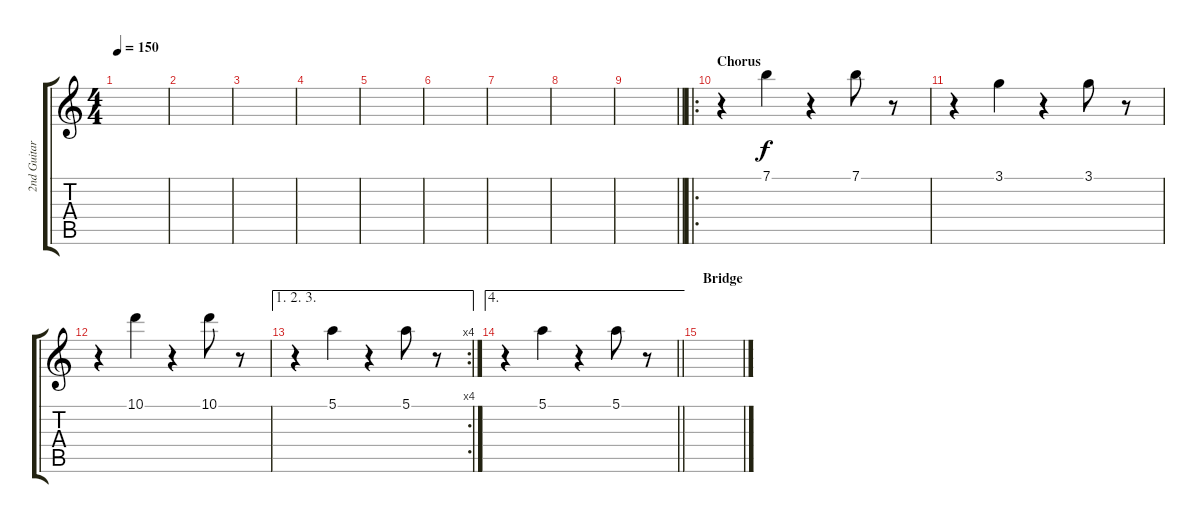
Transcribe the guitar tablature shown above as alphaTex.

\track ("2nd Guitar" "2nd Guitar") {instrument electricguitarclean}
\staff {score tabs}
\tuning (E4 B3 G3 D3 A2 E2) {hide}
\ts (4 4)
\tempo 150
\clef g2
\ks c
|
|
|
|
|
|
|
|
\barLineRight lightlight
|
\ro
\section ("" "Chorus")
r.4 7.1.4 r.4 7.1.8 r.8 |
r.4 3.1.4 r.4 3.1.8 r.8 |
r.4 10.1.4 r.4 10.1.8 r.8 |
\ae (1 2 3)
\rc 4
r.4 5.1.4 r.4 5.1.8 r.8 |
\ae 4
\barLineRight lightlight
r.4 5.1.4 r.4 5.1.8 r.8 |
\section ("" "Bridge")
